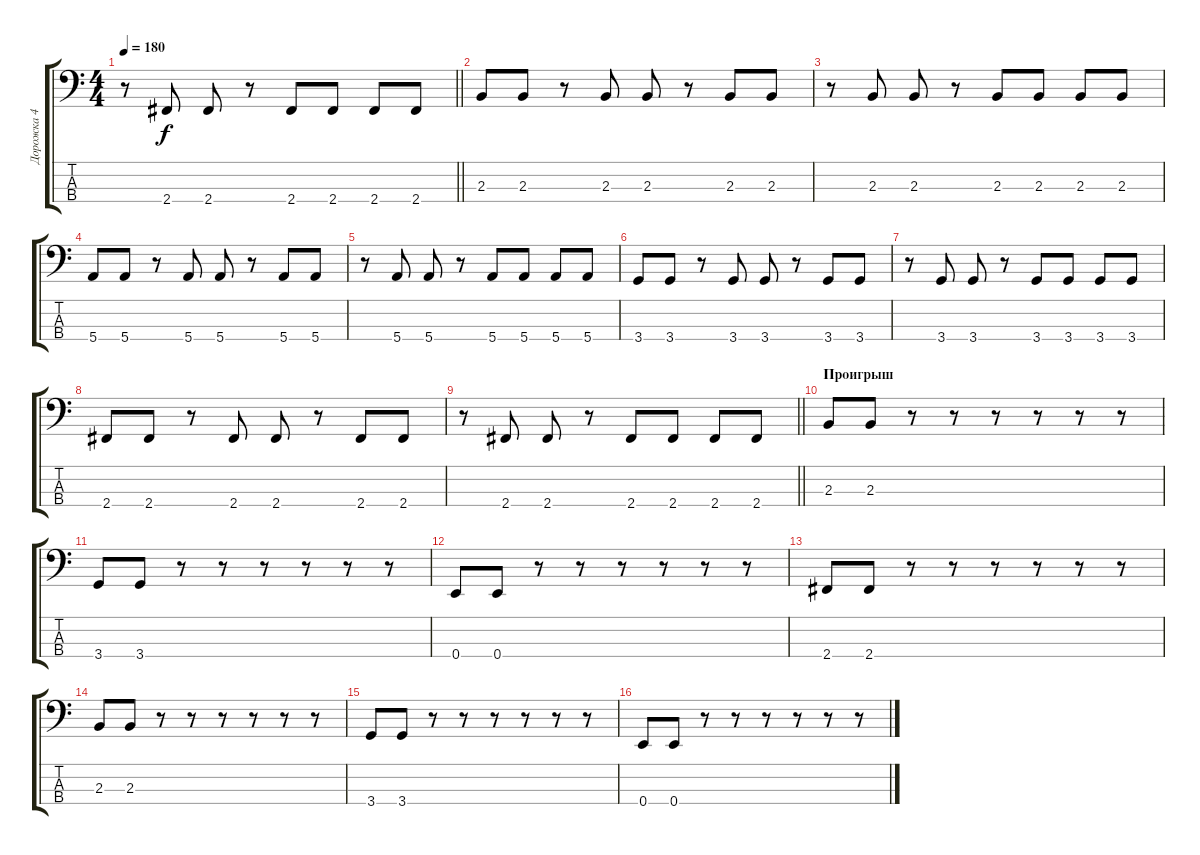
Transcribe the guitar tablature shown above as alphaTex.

\track ("Дорожка 4" "Дорожка 4") {instrument electricbassfinger}
\staff {score tabs}
\tuning (G2 D2 A1 E1) {hide}
\ts (4 4)
\tempo 180
\clef f4
\barLineRight lightlight
\ks c
r.8{dy f} 2.4.8 2.4.8 r.8 2.4.8 2.4.8 2.4.8 2.4.8 |
2.3.8 2.3.8 r.8 2.3.8 2.3.8 r.8 2.3.8 2.3.8 |
r.8 2.3.8 2.3.8 r.8 2.3.8 2.3.8 2.3.8 2.3.8 |
5.4.8 5.4.8 r.8 5.4.8 5.4.8 r.8 5.4.8 5.4.8 |
r.8 5.4.8 5.4.8 r.8 5.4.8 5.4.8 5.4.8 5.4.8 |
3.4.8 3.4.8 r.8 3.4.8 3.4.8 r.8 3.4.8 3.4.8 |
r.8 3.4.8 3.4.8 r.8 3.4.8 3.4.8 3.4.8 3.4.8 |
2.4.8 2.4.8 r.8 2.4.8 2.4.8 r.8 2.4.8 2.4.8 |
\barLineRight lightlight
r.8 2.4.8 2.4.8 r.8 2.4.8 2.4.8 2.4.8 2.4.8 |
\section ("" "Проигрыш")
2.3.8 2.3.8 r.8 r.8 r.8 r.8 r.8 r.8 |
3.4.8 3.4.8 r.8 r.8 r.8 r.8 r.8 r.8 |
0.4.8 0.4.8 r.8 r.8 r.8 r.8 r.8 r.8 |
2.4.8 2.4.8 r.8 r.8 r.8 r.8 r.8 r.8 |
2.3.8 2.3.8 r.8 r.8 r.8 r.8 r.8 r.8 |
3.4.8 3.4.8 r.8 r.8 r.8 r.8 r.8 r.8 |
0.4.8 0.4.8 r.8 r.8 r.8 r.8 r.8 r.8
